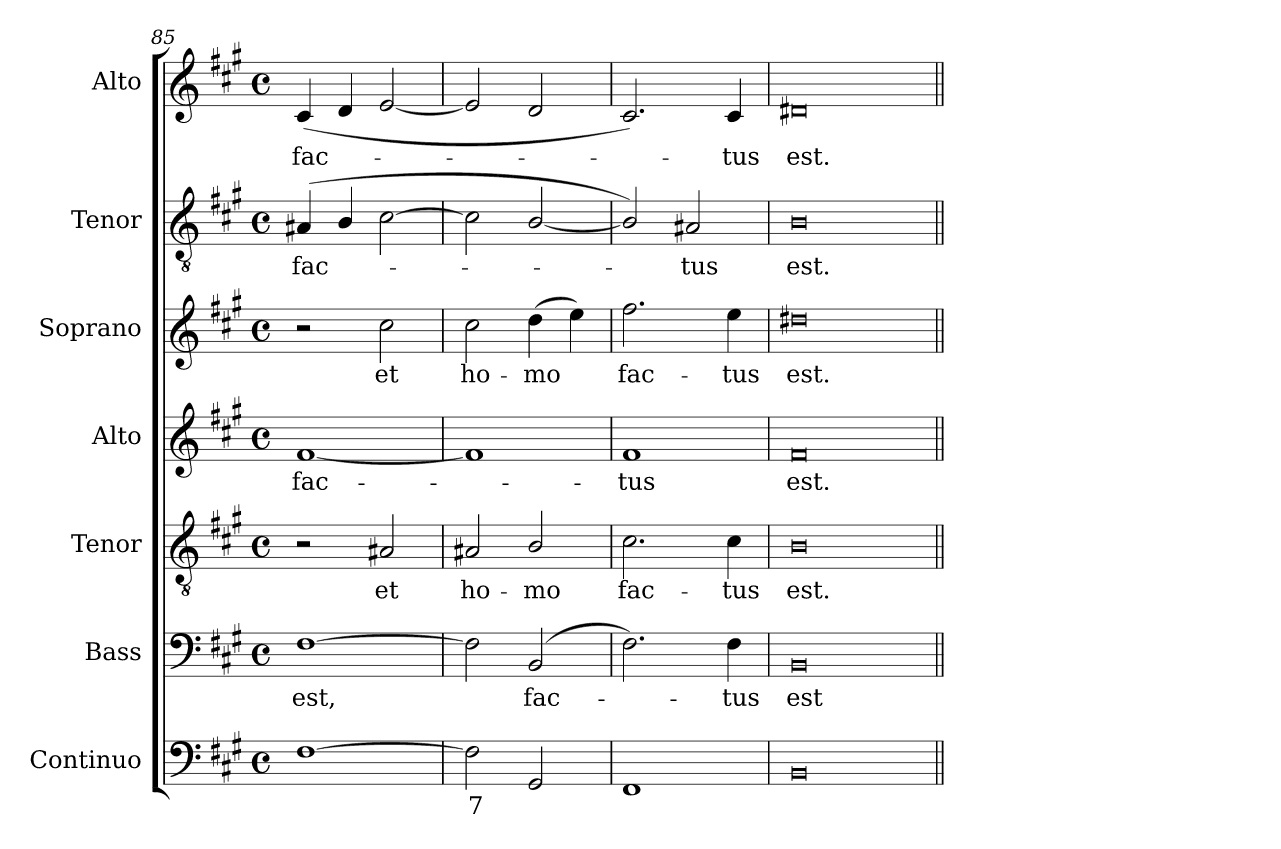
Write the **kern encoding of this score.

**kern	**text	**kern	**text	**kern	**text	**kern	**text	**kern	**text	**kern	**text	**kern	**text
*part7	*part7	*part6	*part6	*part5	*part5	*part4	*part4	*part3	*part3	*part2	*part2	*part1	*part1
*staff7	*staff7	*staff6	*staff6	*staff5	*staff5	*staff4	*staff4	*staff3	*staff3	*staff2	*staff2	*staff1	*staff1
*I"Continuo	*	*I"Bass	*	*I"Tenor	*	*I"Alto	*	*I"Soprano	*	*I"Tenor	*	*I"Alto	*
*I'Cont.	*	*I'B.	*	*I'T.	*	*I'A.	*	*I'S.	*	*I'T.	*	*I'A.	*
*clefF4	*	*clefF4	*	*clefGv2	*	*clefG2	*	*clefG2	*	*clefGv2	*	*clefG2	*
*	*	*	*	*ITrd7c12	*	*	*	*	*	*ITrd7c12	*	*	*
*k[f#c#g#]	*	*k[f#c#g#]	*	*k[f#c#g#]	*	*k[f#c#g#]	*	*k[f#c#g#]	*	*k[f#c#g#]	*	*k[f#c#g#]	*
*A:	*	*A:	*	*A:	*	*A:	*	*A:	*	*A:	*	*A:	*
*M4/4	*	*M4/4	*	*M4/4	*	*M4/4	*	*M4/4	*	*M4/4	*	*M4/4	*
*met(c)	*	*met(c)	*	*met(c)	*	*met(c)	*	*met(c)	*	*met(c)	*	*met(c)	*
=85	=85	=85	=85	=85	=85	=85	=85	=85	=85	=85	=85	=85	=85
!	!	!	!LO:LY:b:color=#000000	!	!	!	!	!	!	!	!	!	!
!	!	!	!	!	!	!	!LO:LY:b:color=#000000	!	!	!	!	!	!
!	!	!	!	!	!	!	!	!	!	!	!LO:LY:b:color=#000000	!	!
!	!	!	!	!	!	!	!	!	!	!	!	!	!LO:LY:b:color=#000000
[1F#i	.	[1F#i	est,	2r	.	[1f#i	fac-	2r	.	(4AA#Xi/	fac-	(4c#i/	fac-
.	.	.	.	.	.	.	.	.	.	4BBi/	.	4di/	.
!	!	!	!	!	!LO:LY:b:color=#000000	!	!	!	!	!	!	!	!
!	!	!	!	!	!	!	!	!	!LO:LY:b:color=#000000	!	!	!	!
.	.	.	.	2AA#Xi/	et	.	.	2cc#i\	et	[2C#i\	.	[2ei/	.
=86	=86	=86	=86	=86	=86	=86	=86	=86	=86	=86	=86	=86	=86
!	!LO:LY:b:color=#000000	!	!	!	!	!	!	!	!	!	!	!	!
!	!	!	!	!	!LO:LY:b:color=#000000	!	!	!	!	!	!	!	!
!	!	!	!	!	!	!	!	!	!LO:LY:b:color=#000000	!	!	!	!
2F#i\]	7	2F#i\]	.	2AA#Xi/	ho-	1f#i]	.	2cc#i\	ho-	2C#i\]	.	2ei/]	.
!	!	!	!LO:LY:b:color=#000000	!	!	!	!	!	!	!	!	!	!
!	!	!	!	!	!LO:LY:b:color=#000000	!	!	!	!	!	!	!	!
!	!	!	!	!	!	!	!	!	!LO:LY:b:color=#000000	!	!	!	!
2GG#i/	.	(2BBi/	fac-	2BBi/	-mo	.	.	(4ddi\	-mo	[2BBi/	.	2di/	.
.	.	.	.	.	.	.	.	4eei\)	.	.	.	.	.
=87	=87	=87	=87	=87	=87	=87	=87	=87	=87	=87	=87	=87	=87
!	!	!	!	!	!LO:LY:b:color=#000000	!	!	!	!	!	!	!	!
!	!	!	!	!	!	!	!LO:LY:b:color=#000000	!	!	!	!	!	!
!	!	!	!	!	!	!	!	!	!LO:LY:b:color=#000000	!	!	!	!
1FF#i	.	2.F#i\)	.	2.C#i\	fac-	1f#i	-tus	2.ff#i\	fac-	2BBi/])	.	2.c#i/)	.
!	!	!	!	!	!	!	!	!	!	!	!LO:LY:b:color=#000000	!	!
.	.	.	.	.	.	.	.	.	.	2AA#Xi/	-tus	.	.
!	!	!	!LO:LY:b:color=#000000	!	!	!	!	!	!	!	!	!	!
!	!	!	!	!	!LO:LY:b:color=#000000	!	!	!	!	!	!	!	!
!	!	!	!	!	!	!	!	!	!LO:LY:b:color=#000000	!	!	!	!
!	!	!	!	!	!	!	!	!	!	!	!	!	!LO:LY:b:color=#000000
.	.	4F#i\	-tus	4C#i\	-tus	.	.	4eei\	-tus	.	.	4c#i/	-tus
=88	=88	=88	=88	=88	=88	=88	=88	=88	=88	=88	=88	=88	=88
!	!	!	!LO:LY:b:color=#000000	!	!	!	!	!	!	!	!	!	!
!	!	!	!	!	!LO:LY:b:color=#000000	!	!	!	!	!	!	!	!
!	!	!	!	!	!	!	!LO:LY:b:color=#000000	!	!	!	!	!	!
!	!	!	!	!	!	!	!	!	!LO:LY:b:color=#000000	!	!	!	!
!	!	!	!	!	!	!	!	!	!	!	!LO:LY:b:color=#000000	!	!
!	!	!	!	!	!	!	!	!	!	!	!	!	!LO:LY:b:color=#000000
0BBi	.	0BBi	est	0BBi	est.	0f#i	est.	0dd#Xi	est.	0BBi	est.	0d#Xi	est.
=||	=||	=||	=||	=||	=||	=||	=||	=||	=||	=||	=||	=||	=||
*-	*-	*-	*-	*-	*-	*-	*-	*-	*-	*-	*-	*-	*-
